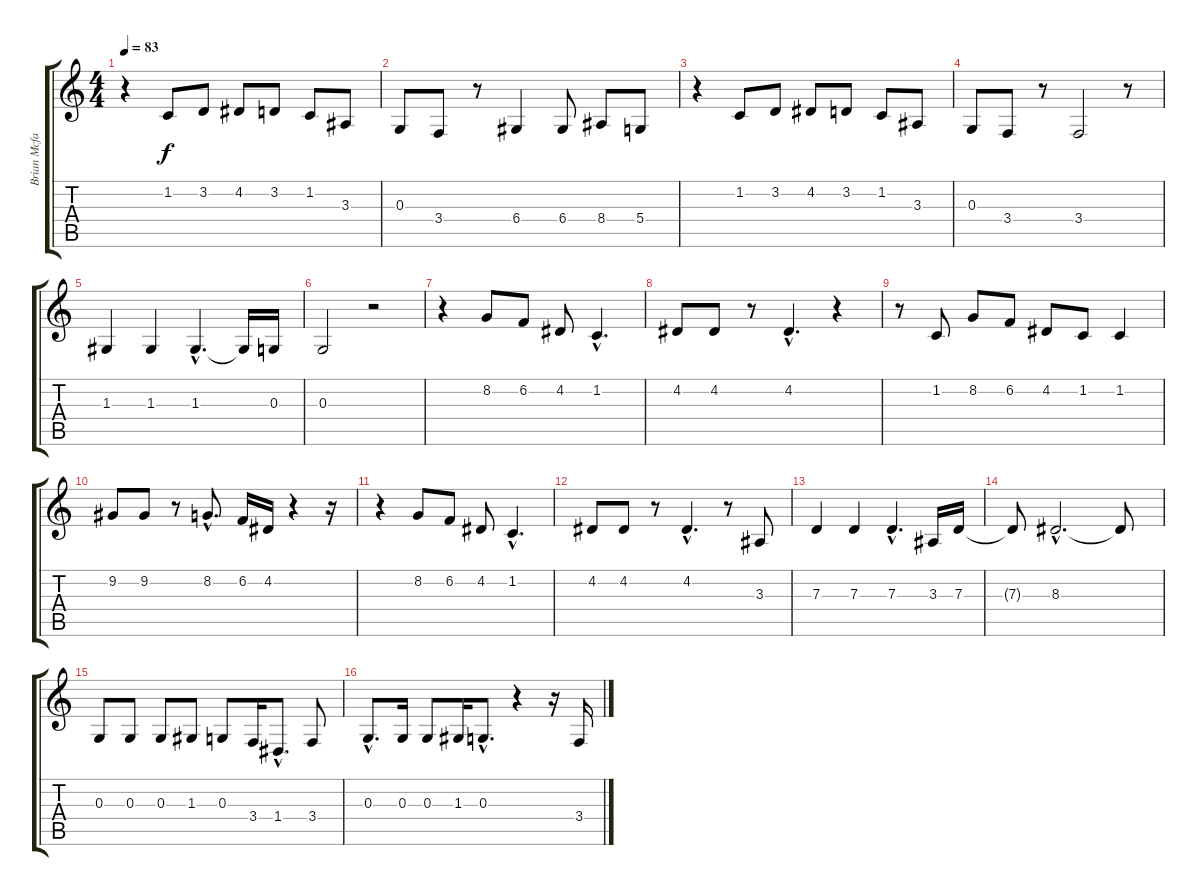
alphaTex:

\track ("Brian Mcfadden (Vocals)" "Brian Mcfa") {instrument lead2sawtooth}
\staff {score tabs}
\tuning (E4 B3 G3 D3 A2 E2) {hide}
\ts (4 4)
\tempo 83
\clef g2
\ks c
r.4{dy f} 1.2.8 3.2.8 4.2.8 3.2.8 1.2.8 3.3.8 |
0.3.8 3.4.8 r.8 6.4.4 6.4.8 8.4.8 5.4.8 |
r.4 1.2.8 3.2.8 4.2.8 3.2.8 1.2.8 3.3.8 |
0.3.8 3.4.8 r.8 3.4.2 r.8 |
1.3.4 1.3.4 1.3{hac}.4{d} 1.3{t}.16 0.3.16 |
0.3.2 r.2 |
r.4 8.2.8 6.2.8 4.2.8 1.2{hac}.4{d} |
4.2.8 4.2.8 r.8 4.2{hac}.4{d} r.4 |
r.8 1.2.8 8.2.8 6.2.8 4.2.8 1.2.8 1.2.4 |
9.2.8 9.2.8 r.8 8.2{hac}.8{d} 6.2.16 4.2.16 r.4 r.16 |
r.4 8.2.8 6.2.8 4.2.8 1.2{hac}.4{d} |
4.2.8 4.2.8 r.8 4.2{hac}.4{d} r.8 3.3.8 |
7.3.4 7.3.4 7.3{hac}.4{d} 3.3.16 7.3.16 |
7.3{t}.8 8.3{hac}.2{d} 8.3{t}.8 |
0.3.8 0.3.8 0.3.8 1.3.8 0.3.8 3.4.16 1.4{hac}.8{d} 3.4.8 |
0.3{hac}.8{d} 0.3.16 0.3.8 1.3.16 0.3{hac}.8{d} r.4 r.16 3.4.16
